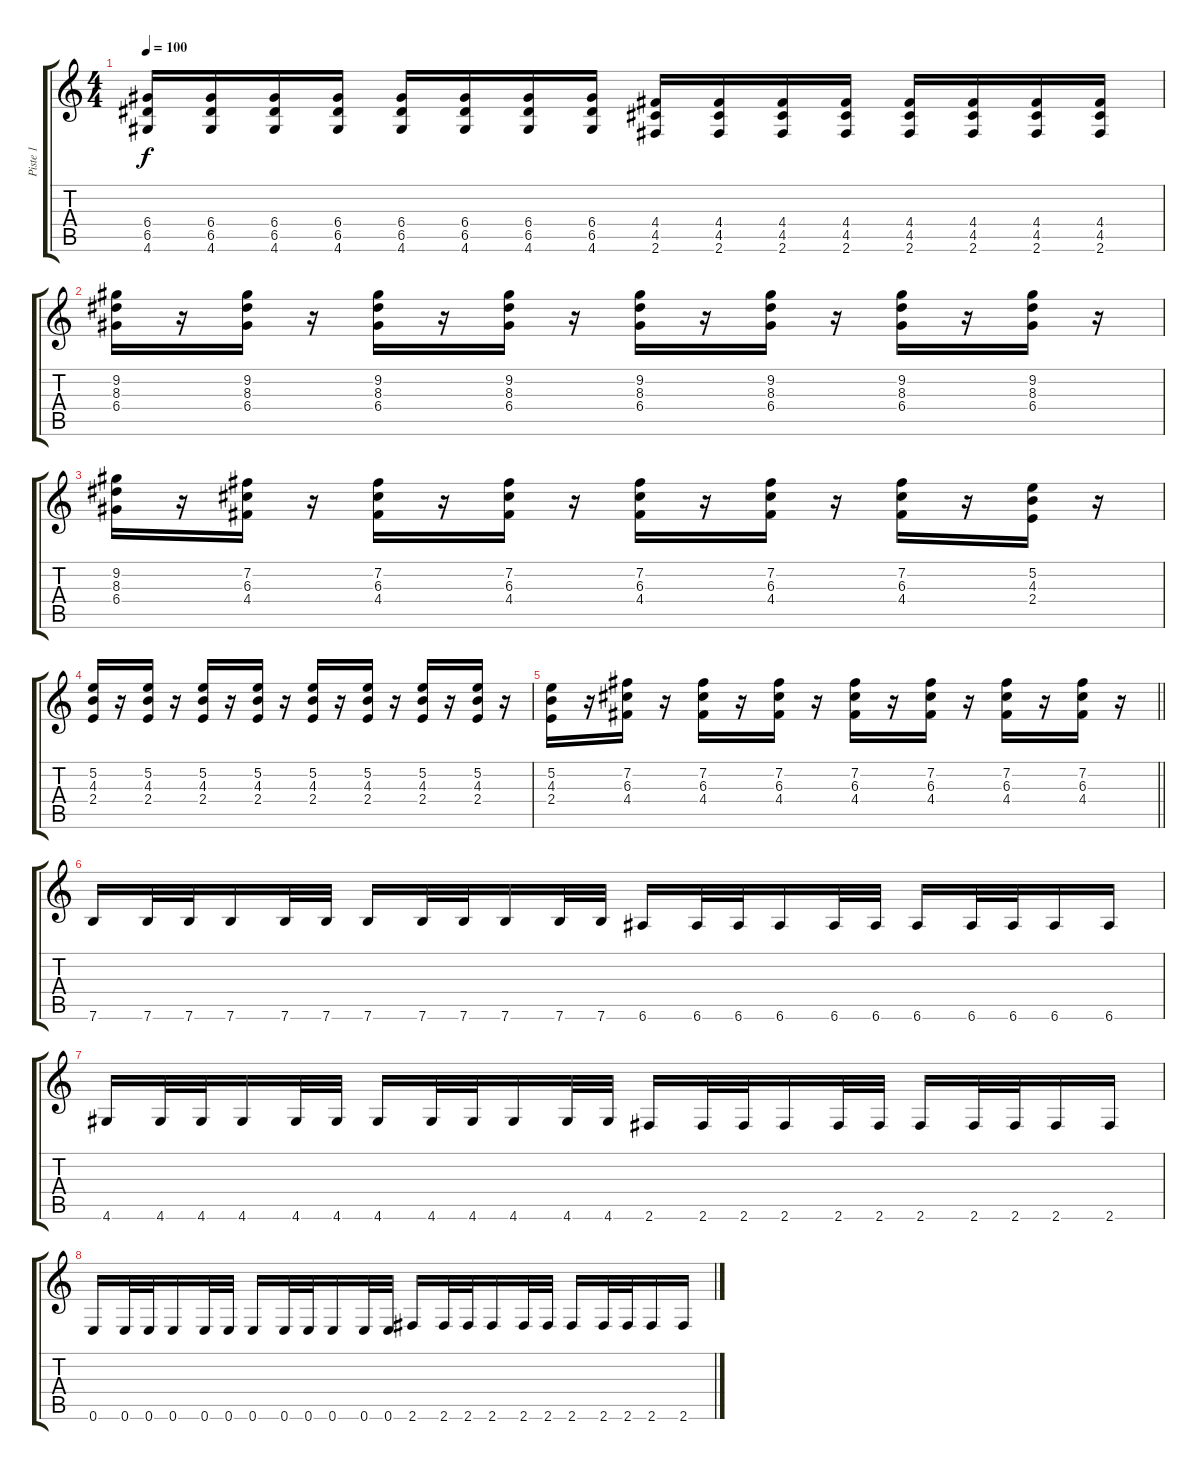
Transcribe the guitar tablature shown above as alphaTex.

\track ("Piste 1" "Piste 1") {instrument electricguitarjazz}
\staff {score tabs}
\tuning (E4 B3 G3 D3 A2 E2) {hide}
\ts (4 4)
\tempo 100
\clef g2
\ks c
(6.4 6.5 4.6).16{dy f} (6.4 6.5 4.6).16 (6.4 6.5 4.6).16 (6.4 6.5 4.6).16 (6.4 6.5 4.6).16 (6.4 6.5 4.6).16 (6.4 6.5 4.6).16 (6.4 6.5 4.6).16 (4.4 4.5 2.6).16 (4.4 4.5 2.6).16 (4.4 4.5 2.6).16 (4.4 4.5 2.6).16 (4.4 4.5 2.6).16 (4.4 4.5 2.6).16 (4.4 4.5 2.6).16 (4.4 4.5 2.6).16 |
(9.2 8.3 6.4).16 r.16 (9.2 8.3 6.4).16 r.16 (9.2 8.3 6.4).16 r.16 (9.2 8.3 6.4).16 r.16 (9.2 8.3 6.4).16 r.16 (9.2 8.3 6.4).16 r.16 (9.2 8.3 6.4).16 r.16 (9.2 8.3 6.4).16 r.16 |
(9.2 8.3 6.4).16 r.16 (7.2 6.3 4.4).16 r.16 (7.2 6.3 4.4).16 r.16 (7.2 6.3 4.4).16 r.16 (7.2 6.3 4.4).16 r.16 (7.2 6.3 4.4).16 r.16 (7.2 6.3 4.4).16 r.16 (5.2 4.3 2.4).16 r.16 |
(5.2 4.3 2.4).16 r.16 (5.2 4.3 2.4).16 r.16 (5.2 4.3 2.4).16 r.16 (5.2 4.3 2.4).16 r.16 (5.2 4.3 2.4).16 r.16 (5.2 4.3 2.4).16 r.16 (5.2 4.3 2.4).16 r.16 (5.2 4.3 2.4).16 r.16 |
\barLineRight lightlight
(5.2 4.3 2.4).16 r.16 (7.2 6.3 4.4).16 r.16 (7.2 6.3 4.4).16 r.16 (7.2 6.3 4.4).16 r.16 (7.2 6.3 4.4).16 r.16 (7.2 6.3 4.4).16 r.16 (7.2 6.3 4.4).16 r.16 (7.2 6.3 4.4).16 r.16 |
7.6.16{instrument electricguitarjazz} 7.6.32 7.6.32 7.6.16 7.6.32 7.6.32 7.6.16 7.6.32 7.6.32 7.6.16 7.6.32 7.6.32 6.6.16 6.6.32 6.6.32 6.6.16 6.6.32 6.6.32 6.6.16 6.6.32 6.6.32 6.6.16 6.6.16 |
4.6.16 4.6.32 4.6.32 4.6.16 4.6.32 4.6.32 4.6.16 4.6.32 4.6.32 4.6.16 4.6.32 4.6.32 2.6.16 2.6.32 2.6.32 2.6.16 2.6.32 2.6.32 2.6.16 2.6.32 2.6.32 2.6.16 2.6.16 |
0.6.16 0.6.32 0.6.32 0.6.16 0.6.32 0.6.32 0.6.16 0.6.32 0.6.32 0.6.16 0.6.32 0.6.32 2.6.16 2.6.32 2.6.32 2.6.16 2.6.32 2.6.32 2.6.16 2.6.32 2.6.32 2.6.16 2.6.16
